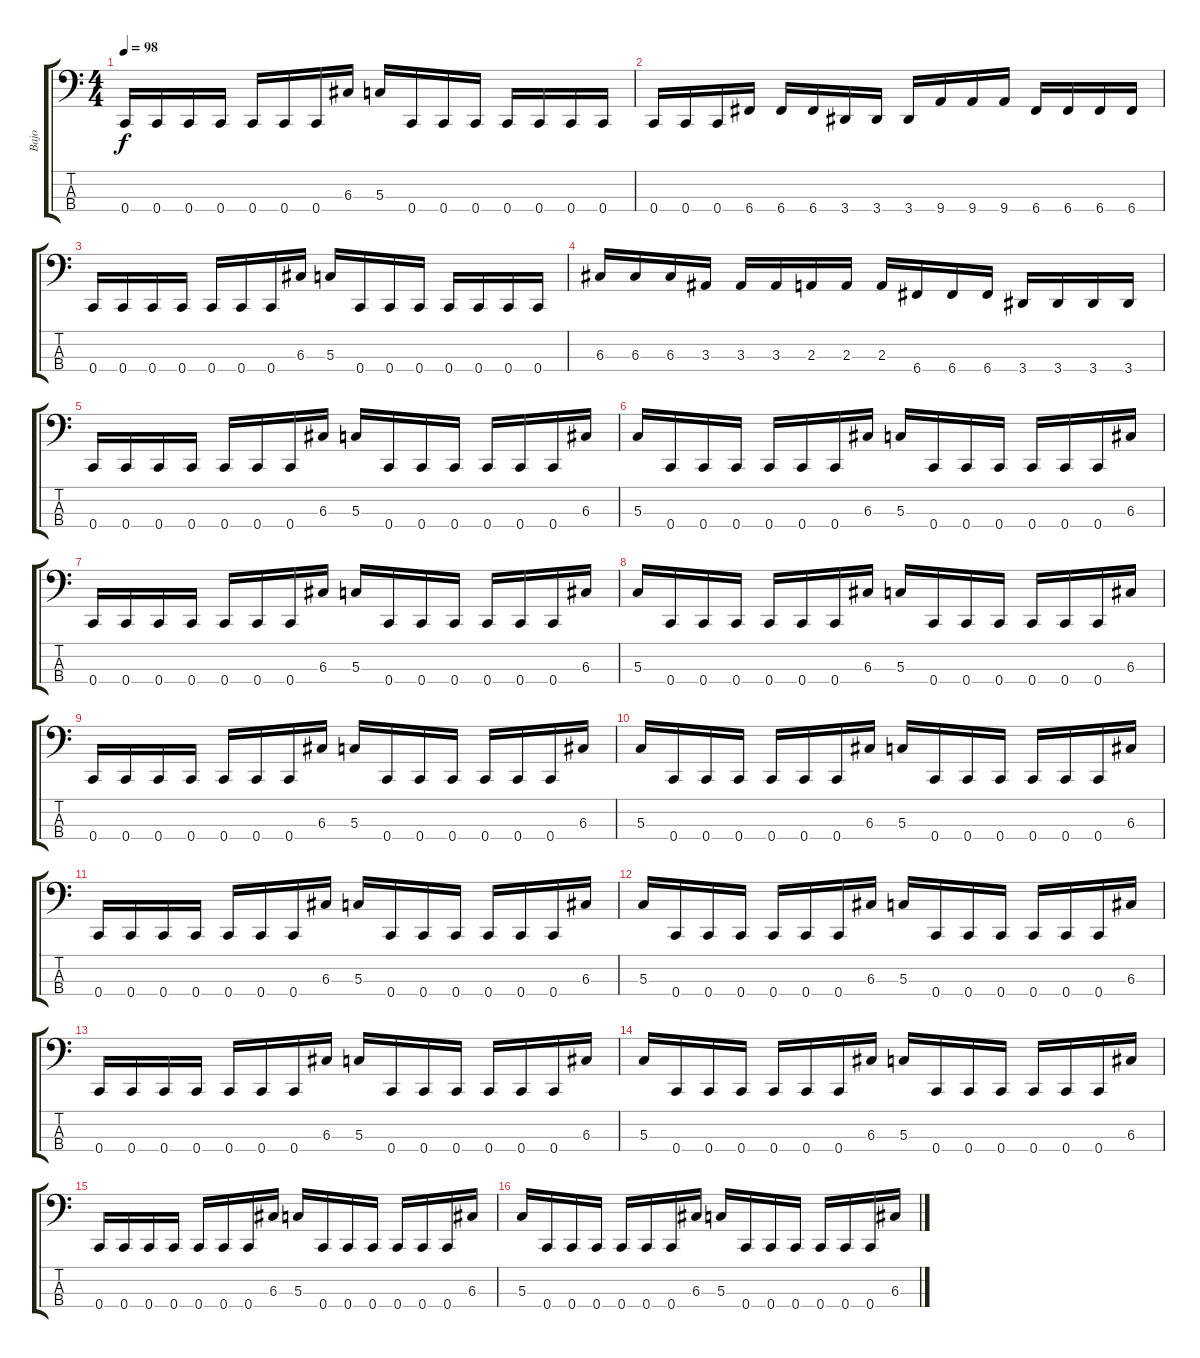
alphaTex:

\track ("Bajo" "Bajo") {instrument electricbasspick}
\staff {score tabs}
\tuning (F2 C2 G1 C1) {hide}
\ts (4 4)
\tempo 98
\clef f4
\ks c
0.4.16{dy f} 0.4.16 0.4.16 0.4.16 0.4.16 0.4.16 0.4.16 6.3.16 5.3.16 0.4.16 0.4.16 0.4.16 0.4.16 0.4.16 0.4.16 0.4.16 |
0.4.16 0.4.16 0.4.16 6.4.16 6.4.16 6.4.16 3.4.16 3.4.16 3.4.16 9.4.16 9.4.16 9.4.16 6.4.16 6.4.16 6.4.16 6.4.16 |
0.4.16 0.4.16 0.4.16 0.4.16 0.4.16 0.4.16 0.4.16 6.3.16 5.3.16 0.4.16 0.4.16 0.4.16 0.4.16 0.4.16 0.4.16 0.4.16 |
6.3.16 6.3.16 6.3.16 3.3.16 3.3.16 3.3.16 2.3.16 2.3.16 2.3.16 6.4.16 6.4.16 6.4.16 3.4.16 3.4.16 3.4.16 3.4.16 |
0.4.16 0.4.16 0.4.16 0.4.16 0.4.16 0.4.16 0.4.16 6.3.16 5.3.16 0.4.16 0.4.16 0.4.16 0.4.16 0.4.16 0.4.16 6.3.16 |
5.3.16 0.4.16 0.4.16 0.4.16 0.4.16 0.4.16 0.4.16 6.3.16 5.3.16 0.4.16 0.4.16 0.4.16 0.4.16 0.4.16 0.4.16 6.3.16 |
0.4.16 0.4.16 0.4.16 0.4.16 0.4.16 0.4.16 0.4.16 6.3.16 5.3.16 0.4.16 0.4.16 0.4.16 0.4.16 0.4.16 0.4.16 6.3.16 |
5.3.16 0.4.16 0.4.16 0.4.16 0.4.16 0.4.16 0.4.16 6.3.16 5.3.16 0.4.16 0.4.16 0.4.16 0.4.16 0.4.16 0.4.16 6.3.16 |
0.4.16 0.4.16 0.4.16 0.4.16 0.4.16 0.4.16 0.4.16 6.3.16 5.3.16 0.4.16 0.4.16 0.4.16 0.4.16 0.4.16 0.4.16 6.3.16 |
5.3.16 0.4.16 0.4.16 0.4.16 0.4.16 0.4.16 0.4.16 6.3.16 5.3.16 0.4.16 0.4.16 0.4.16 0.4.16 0.4.16 0.4.16 6.3.16 |
0.4.16 0.4.16 0.4.16 0.4.16 0.4.16 0.4.16 0.4.16 6.3.16 5.3.16 0.4.16 0.4.16 0.4.16 0.4.16 0.4.16 0.4.16 6.3.16 |
5.3.16 0.4.16 0.4.16 0.4.16 0.4.16 0.4.16 0.4.16 6.3.16 5.3.16 0.4.16 0.4.16 0.4.16 0.4.16 0.4.16 0.4.16 6.3.16 |
0.4.16 0.4.16 0.4.16 0.4.16 0.4.16 0.4.16 0.4.16 6.3.16 5.3.16 0.4.16 0.4.16 0.4.16 0.4.16 0.4.16 0.4.16 6.3.16 |
5.3.16 0.4.16 0.4.16 0.4.16 0.4.16 0.4.16 0.4.16 6.3.16 5.3.16 0.4.16 0.4.16 0.4.16 0.4.16 0.4.16 0.4.16 6.3.16 |
0.4.16 0.4.16 0.4.16 0.4.16 0.4.16 0.4.16 0.4.16 6.3.16 5.3.16 0.4.16 0.4.16 0.4.16 0.4.16 0.4.16 0.4.16 6.3.16 |
5.3.16 0.4.16 0.4.16 0.4.16 0.4.16 0.4.16 0.4.16 6.3.16 5.3.16 0.4.16 0.4.16 0.4.16 0.4.16 0.4.16 0.4.16 6.3.16
